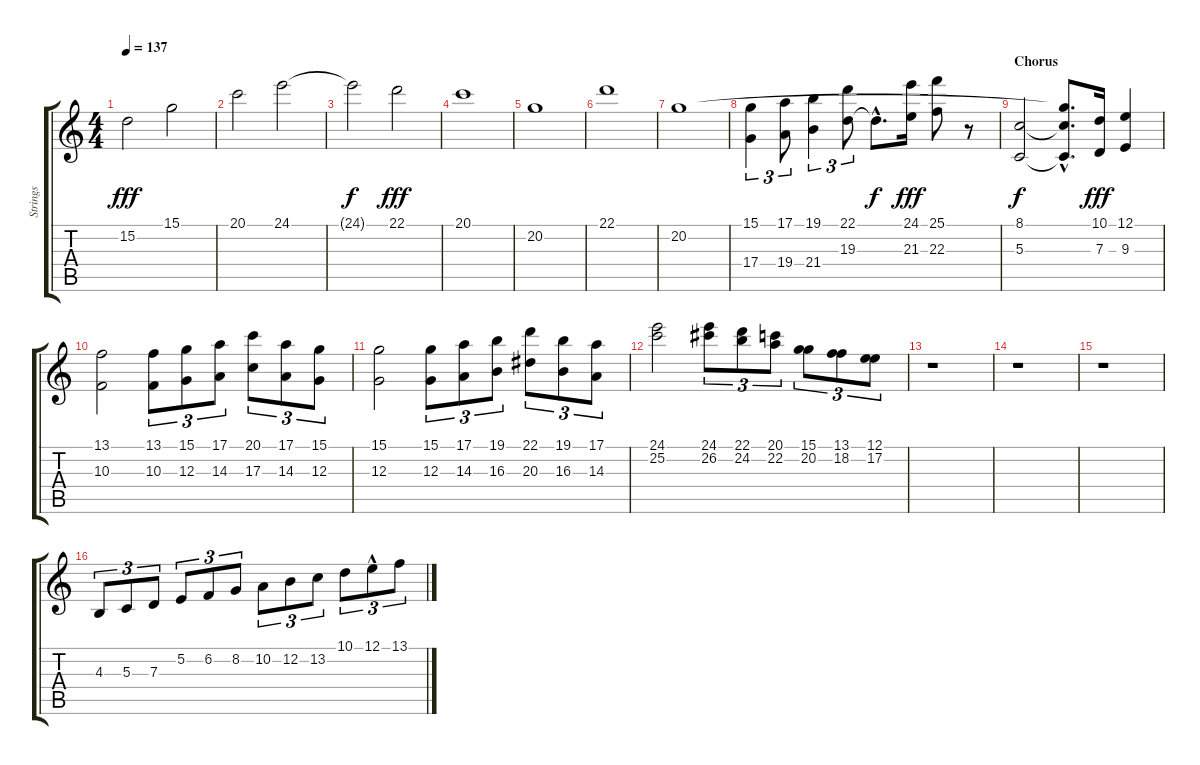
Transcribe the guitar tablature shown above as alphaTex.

\track ("Strings" "Strings") {instrument stringensemble1}
\staff {score tabs}
\tuning (E4 B3 G3 D3 A2 E2) {hide}
\ts (4 4)
\tempo 137
\clef g2
\ks c
15.2.2{dy fff} 15.1.2 |
20.1.2 24.1.2 |
24.1{t}.2{dy f} 22.1.2{dy fff} |
20.1.1 |
20.2.1 |
22.1.1 |
20.2.1 |
(15.1 17.4).4{tu (3 2)} (17.1 19.4).8{tu (3 2)} (19.1 21.4).4{tu (3 2)} (22.1 19.3).8{tu (3 2)} 19.3{hac t}.8{d dy f} (24.1 21.3).16{dy fff} (25.1 22.3).8 r.8 |
\section ("" "Chorus")
(8.1 5.3).2{dy f} (8.1{hac t} 20.2{hac t} 5.3{hac t}).8{d} (10.1 7.3).16{dy fff} (12.1 9.3).4 |
(13.1 10.3).2 (13.1 10.3).8{tu (3 2)} (15.1 12.3).8{tu (3 2)} (17.1 14.3).8{tu (3 2)} (20.1 17.3).8{tu (3 2)} (17.1 14.3).8{tu (3 2)} (15.1 12.3).8{tu (3 2)} |
(15.1 12.3).2 (15.1 12.3).8{tu (3 2)} (17.1 14.3).8{tu (3 2)} (19.1 16.3).8{tu (3 2)} (22.1 20.3).8{tu (3 2)} (19.1 16.3).8{tu (3 2)} (17.1 14.3).8{tu (3 2)} |
(24.1 25.2).2 (24.1 26.2).8{tu (3 2)} (22.1 24.2).8{tu (3 2)} (20.1 22.2).8{tu (3 2)} (15.1 20.2).8{tu (3 2)} (13.1 18.2).8{tu (3 2)} (12.1 17.2).8{tu (3 2)} |
r.1 |
r.1 |
r.1 |
4.3.8{tu (3 2) volume 16} 5.3.8{tu (3 2)} 7.3.8{tu (3 2)} 5.2.8{tu (3 2)} 6.2.8{tu (3 2)} 8.2.8{tu (3 2)} 10.2.8{tu (3 2)} 12.2.8{tu (3 2)} 13.2.8{tu (3 2)} 10.1.8{tu (3 2)} 12.1{hac}.8{tu (3 2)} 13.1.8{tu (3 2)}
